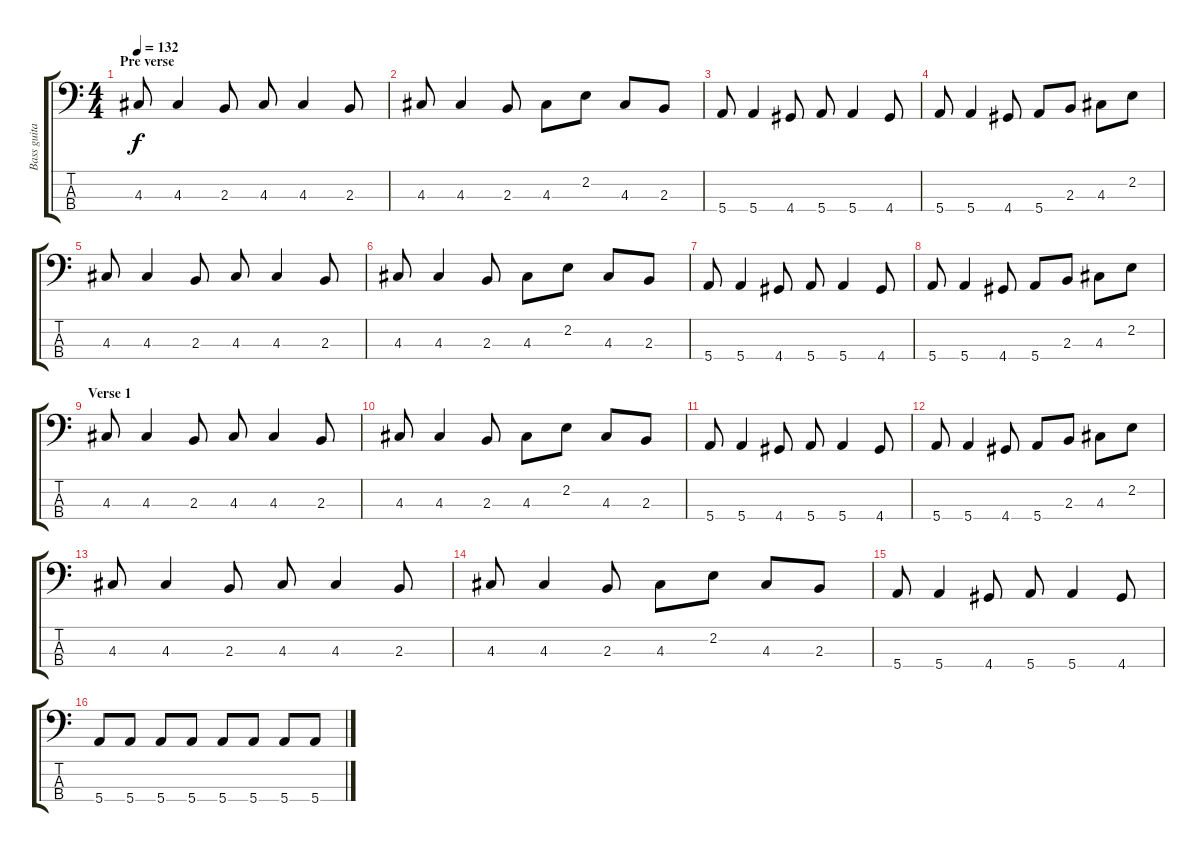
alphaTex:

\track ("Bass guitar" "Bass guita") {instrument acousticguitarnylon}
\staff {score tabs}
\tuning (G2 D2 A1 E1) {hide}
\ts (4 4)
\section ("" "Pre verse")
\tempo 132
\clef f4
\ks c
4.3.8{dy f} 4.3.4 2.3.8 4.3.8 4.3.4 2.3.8 |
4.3.8 4.3.4 2.3.8 4.3.8 2.2.8 4.3.8 2.3.8 |
5.4.8 5.4.4 4.4.8 5.4.8 5.4.4 4.4.8 |
5.4.8 5.4.4 4.4.8 5.4.8 2.3.8 4.3.8 2.2.8 |
4.3.8 4.3.4 2.3.8 4.3.8 4.3.4 2.3.8 |
4.3.8 4.3.4 2.3.8 4.3.8 2.2.8 4.3.8 2.3.8 |
5.4.8 5.4.4 4.4.8 5.4.8 5.4.4 4.4.8 |
5.4.8 5.4.4 4.4.8 5.4.8 2.3.8 4.3.8 2.2.8 |
\section ("" "Verse 1")
4.3.8 4.3.4 2.3.8 4.3.8 4.3.4 2.3.8 |
4.3.8 4.3.4 2.3.8 4.3.8 2.2.8 4.3.8 2.3.8 |
5.4.8 5.4.4 4.4.8 5.4.8 5.4.4 4.4.8 |
5.4.8 5.4.4 4.4.8 5.4.8 2.3.8 4.3.8 2.2.8 |
4.3.8 4.3.4 2.3.8 4.3.8 4.3.4 2.3.8 |
4.3.8 4.3.4 2.3.8 4.3.8 2.2.8 4.3.8 2.3.8 |
5.4.8 5.4.4 4.4.8 5.4.8 5.4.4 4.4.8 |
5.4.8 5.4.8 5.4.8 5.4.8 5.4.8 5.4.8 5.4.8 5.4.8
